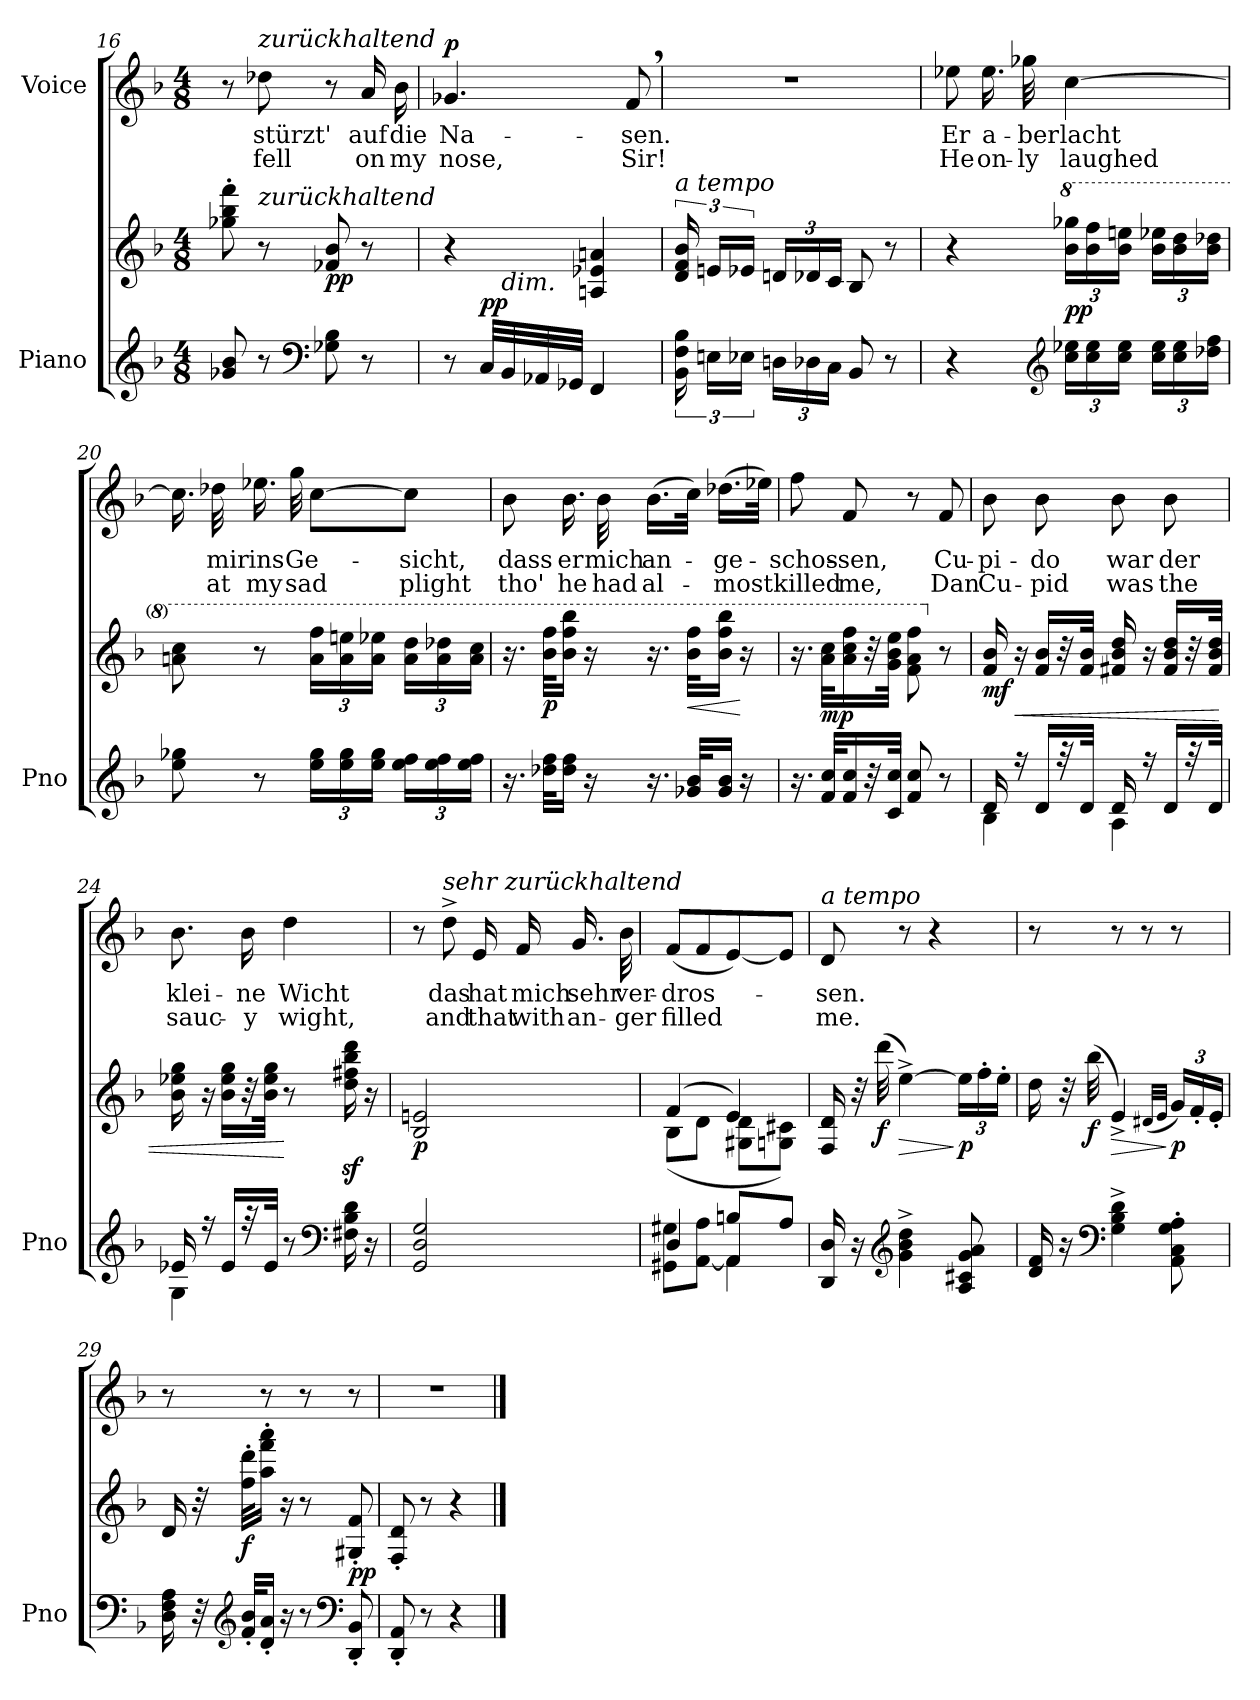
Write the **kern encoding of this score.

**kern	**kern	**dynam	**kern	**text	**text	**dynam
*part2	*part2	*part2	*part1	*part1	*part1	*part1
*staff3	*staff2	*staff2/3	*staff1	*staff1	*staff1	*staff1
*I"Piano	*	*	*I"Voice	*	*	*
*I'Pno	*	*	*	*	*	*
!!LO:LB:g=z
*clefG2	*clefG2	*	*clefG2	*	*	*
*k[b-]	*k[b-]	*	*k[b-]	*	*	*
*M4/8	*M4/8	*	*M4/8	*	*	*
=16	=16	=16	=16	=16	=16	=16
8g-X/ 8b-/	8gg-X\' 8bb-\' 8fff\'	.	8r	.	.	.
*	*	*	*MM58	*	*	*
!	!	!	!LO:TX:a:i:t=zurückhaltend	!	!	!
!	!LO:TX:a:i:t=zurückhaltend	!	!	!	!	!
!	!	!	!	!LO:LY:b	!LO:LY:b	!
8r	8r	.	8dd-X\	stürzt'	fell	.
*clefF4	*	*	*	*	*	*
*	*	*	*MM56	*	*	*
!	!	!LO:DY:b	!	!	!	!
8G-X\ 8B-\	8f-X/ 8b-/	pp	8r	.	.	.
*	*	*	*MM54	*	*	*
!	!	!	!	!LO:LY:b	!LO:LY:b	!
8r	8r	.	16a/	auf	on	.
!	!	!	!	!LO:LY:b	!LO:LY:b	!
.	.	.	16b-\	die	my	.
=17	=17	=17	=17	=17	=17	=17
*	*	*	*MM52	*	*	*
!	!	!	!	!LO:LY:b	!LO:LY:b	!LO:DY:b
*	*	*	*^	*	*	*
*	*	*	*	*^	*	*	*
8r	4r	.	4.g-X/	8ryy	4ryy	Na-	nose,	p
*	*	*	*MM50	*	*	*	*	*
!	!	!LO:DY:a=2	!	!	!	!	!	!
32C/LLL	.	pp	.	4.ryy	.	.	.	.
!LO:TX:a:i:t=dim.	!	!	!	!	!	!	!	!
32BB-/	.	.	.	.	.	.	.	.
32AA-X/	.	.	.	.	.	.	.	.
32GG-X/JJJ	.	.	.	.	.	.	.	.
*	*	*	*MM40	*	*	*	*	*
4FF/	4An/ 4e-X/ 4an/	.	.	.	4ryy	.	.	.
!	!	!	!	!	!	!LO:LY:b	!LO:LY:b	!
.	.	.	8f,/	.	.	-sen.	Sir!	.
*	*	*	*v	*v	*v	*	*	*
=18	=18	=18	=18	=18	=18	=18
*	*	*	*MM60	*	*	*
*	*	*	*^	*	*	*
*	*	*	*	*^	*	*	*
!	!LO:TX:a:i:t=a tempo	!	!	!	!	!	!	!
*	*	*	*v	*v	*v	*	*	*
24BB-\ 24F\ 24B-\	24d/ 24f/ 24b-/	.	2r	.	.	.
24En\LL	24en/LL	.	.	.	.	.
24E-X\JJ	24e-X/JJ	.	.	.	.	.
*Xbrackettup	*Xbrackettup	*	*	*	*	*
24Dn\LL	24dn/LL	.	.	.	.	.
24D-X\	24d-X/	.	.	.	.	.
24C\JJ	24c/JJ	.	.	.	.	.
8BB-/	8B-/	.	.	.	.	.
8r	8r	.	.	.	.	.
!!LO:PB:g=z
=19	=19	=19	=19	=19	=19	=19
!	!	!	!	!LO:LY:b	!LO:LY:b	!
4r	4r	.	8ee-X\	Er	He	.
!	!	!	!	!LO:LY:b	!LO:LY:b	!
.	.	.	16.ee-\	a-	on-	.
!	!	!	!	!LO:LY:b	!LO:LY:b	!
.	.	.	32gg-X\	-ber	-ly	.
*clefG2	*	*	*	*	*	*
*	*8va	*	*	*	*	*
!	!	!LO:DY:b	!	!LO:LY:b	!LO:LY:b	!
24cc\ 24ee-X\LL	24bb-\ 24ggg-X\LL	pp	[4cc\	lacht	laughed	.
24cc\ 24ee-\	24bb-\ 24fff\	.	.	.	.	.
24cc\ 24ee-\JJ	24bb-\ 24eeen\JJ	.	.	.	.	.
24cc\ 24ee-\LL	24bb-\ 24eee-X\LL	.	.	.	.	.
24cc\ 24ee-\	24bb-\ 24ddd\	.	.	.	.	.
24dd-X\ 24ff\JJ	24bb-\ 24ddd-X\JJ	.	.	.	.	.
=20	=20	=20	=20	=20	=20	=20
8ee\ 8gg-X\	8aan\ 8ccc\	.	16.cc\]	.	.	.
!	!	!	!	!LO:LY:b	!LO:LY:b	!
.	.	.	32dd-X\	mir	at	.
!	!	!	!	!LO:LY:b	!LO:LY:b	!
8r	8r	.	16.ee-X\	ins	my	.
!	!	!	!	!LO:LY:b	!LO:LY:b	!
.	.	.	32gg\	Ge-	sad	.
24ee\ 24gg-\LL	24aa\ 24fff\LL	.	[8cc\L	.	.	.
24ee\ 24gg-\	24aa\ 24eeen\	.	.	.	.	.
24ee\ 24gg-\JJ	24aa\ 24eee-X\JJ	.	.	.	.	.
!	!	!	!	!LO:LY:b	!LO:LY:b	!
24ee\ 24ff\LL	24aa\ 24ddd\LL	.	8cc\J]	-sicht,	plight	.
24ee\ 24ff\	24aa\ 24ddd-X\	.	.	.	.	.
24ee\ 24ff\JJ	24aa\ 24ccc\JJ	.	.	.	.	.
=21	=21	=21	=21	=21	=21	=21
!	!	!	!	!LO:LY:b	!LO:LY:b	!
16.r	16.r	.	8b-\	dass	tho'	.
!	!	!LO:DY:b	!	!	!	!
32dd-X\ 32ff\KLL	32bb-\ 32fff\KLL	p	.	.	.	.
!	!	!	!	!LO:LY:b	!LO:LY:b	!
16dd-\ 16ff\JJ	16bb-\ 16fff\ 16bbb-\JJ	.	16.b-\	er	he	.
16r	16r	.	.	.	.	.
!	!	!	!	!LO:LY:b	!LO:LY:b	!
.	.	.	32b-\	mich	had	.
!	!	!	!	!LO:LY:b	!LO:LY:b	!
16.r	16.r	.	(>16.b-\LL	an-	al-	.
!	!	!LO:HP:b	!	!	!	!
32g-X/ 32b-/KLL	32bb-\ 32fff\KLL	<	32cc\JJk)	.	.	.
!	!	!	!	!LO:LY:b	!LO:LY:b	!
16g-/ 16b-/JJ	16bb-\ 16fff\ 16bbb-\JJ	.	(>16.dd-X\LL	-ge-	-most	.
16r	16r	[	.	.	.	.
.	.	.	32ee-X\JJk)	.	.	.
=22	=22	=22	=22	=22	=22	=22
!	!	!	!	!LO:LY:b	!LO:LY:b	!
16.r	16.r	.	8ff\	-schos-	killed	.
!	!	!LO:DY:b	!	!	!	!
32f/ 32cc/KLL	32aa\ 32ccc\KLL	mp	.	.	.	.
!	!	!	!	!LO:LY:b	!LO:LY:b	!
16f/ 16cc/	16aa\ 16ccc\ 16fff\	.	8f/	-sen,	me,	.
32r	32r	.	.	.	.	.
32c/ 32cc/JJk	32gg\ 32bb-\ 32eee\JJk	.	.	.	.	.
8f/ 8cc/	8ff\ 8aa\ 8fff\	.	8r	.	.	.
*	*X8va	*	*	*	*	*
!	!	!	!	!LO:LY:b	!LO:LY:b	!
8r	8r	.	8f/	Cu-	Dan	.
!!LO:LB:g=z
=23	=23	=23	=23	=23	=23	=23
*^	*	*	*	*	*	*
!	!	!	!LO:DY:b	!	!LO:LY:b	!LO:LY:b	!
16d/	4B-\	16f/ 16b-/	mf	8b-\	-pi-	Cu-	.
!	!	!	!LO:HP:b	!	!	!	!
16r	.	16r	<	.	.	.	.
!	!	!	!	!	!LO:LY:b	!LO:LY:b	!
16d/LL	.	16f/ 16b-/LL	.	8b-\	-do	-pid	.
32r	.	32r	.	.	.	.	.
32d/JJk	.	32f/ 32b-/JJk	.	.	.	.	.
!	!	!	!	!	!LO:LY:b	!LO:LY:b	!
16d/	4A\	16f#X/ 16b-/ 16dd/	.	8b-\	war	was	.
16r	.	16r	.	.	.	.	.
!	!	!	!	!	!LO:LY:b	!LO:LY:b	!
16d/LL	.	16f#/ 16b-/ 16dd/LL	.	8b-\	der	the	.
32r	.	32r	.	.	.	.	.
32d/JJk	.	32f#/ 32b-/ 32dd/JJk	.	.	.	.	.
=24	=24	=24	=24	=24	=24	=24	=24
!	!	!	!	!	!LO:LY:b	!LO:LY:b	!
16e-X/	4G\	16b-\ 16ee-X\ 16gg\	.	8.b-\	klei-	sauc-	.
16r	.	16r	.	.	.	.	.
16e-/LL	.	16b-\ 16ee-\ 16gg\LL	.	.	.	.	.
!	!	!	!	!	!LO:LY:b	!LO:LY:b	!
32r	.	32r	.	16b-\	-ne	-y	.
32e-/JJk	.	32b-\ 32ee-\ 32gg\JJk	.	.	.	.	.
!	!	!	!	!	!LO:LY:b	!LO:LY:b	!
8r	4ryy	8r	[	4dd\	Wicht	wight,	.
*clefF4	*	*	*	*	*	*	*
16F#X\ 16B-\ 16d\	.	16dd\z< 16ff#X\z< 16bb-\z< 16ddd\z<	.	.	.	.	.
16r	.	16r	.	.	.	.	.
*v	*v	*	*	*	*	*	*
=25	=25	=25	=25	=25	=25	=25
!	!	!LO:DY:b	!	!	!	!
2GG/ 2D/ 2G/	2B-/ 2en/	p	8r	.	.	.
*	*	*	*MM55	*	*	*
!	!	!	!LO:TX:a:i:t=sehr zurückhaltend	!	!	!
!	!	!	!	!LO:LY:b	!LO:LY:b	!
.	.	.	8dd^\	das	and	.
*	*	*	*MM50	*	*	*
!	!	!	!	!LO:LY:b	!LO:LY:b	!
.	.	.	16e/	hat	that	.
!	!	!	!	!LO:LY:b	!LO:LY:b	!
.	.	.	16f/	mich	with	.
*	*	*	*MM45	*	*	*
!	!	!	!	!LO:LY:b	!LO:LY:b	!
.	.	.	16.g/	sehr	an-	.
!	!	!	!	!LO:LY:b	!LO:LY:b	!
.	.	.	32b-\	ver-	-ger	.
=26	=26	=26	=26	=26	=26	=26
*	*	*	*MM40	*	*	*
*^	*^	*	*	*	*	*
*	*^	*	*	*	*	*	*	*
!	!	!	!	!	!	!	!LO:LY:b	!LO:LY:b	!
4D/	8GG#X\ 8G#X\L	4ryy	(>4f/	(<8B-\L	.	(<8f/L	-dros-	filled	.
.	[8AA\ 8A\J	.	.	8d\J	.	8f/	.	.	.
8Bn/L	4AA\]	4AA/	4e/)	8G#X\ 8d\L	.	[8e/)	.	.	.
8A/J	.	.	.	8Gn\ 8c#X\J)	.	8e/J]	.	.	.
*v	*v	*v	*	*	*	*	*	*	*
*	*v	*v	*	*	*	*	*
!!LO:LB:g=z
=27	=27	=27	=27	=27	=27	=27
*	*	*	*MM60	*	*	*
*	*^	*	*	*	*	*
!	!	!	!	!LO:TX:a:i:t=a tempo	!	!	!
!	!	!	!	!	!LO:LY:b	!LO:LY:b	!
*	*v	*v	*	*	*	*	*
16DD/ 16D/	16F/ 16d/	.	8d/	-sen.	me.	.
16r	32r	.	.	.	.	.
!	!	!LO:DY:b	!	!	!	!
.	(>32ddd\	f	.	.	.	.
*clefG2	*	*	*	*	*	*
!	!	!LO:HP:b	!	!	!	!
4g\^ 4b-\^ 4dd\^	[4ee^\)	>	8r	.	.	.
.	.	.	4r	.	.	.
!	!	!LO:DY:n=1:b	!	!	!	!
8A/ 8c#X/ 8g/ 8a/	24ee\LL]	] p	.	.	.	.
.	24ff'\	.	.	.	.	.
.	24ee'\JJ	.	.	.	.	.
=28	=28	=28	=28	=28	=28	=28
16d/ 16f/	16dd\	.	8r	.	.	.
16r	32r	.	.	.	.	.
!	!	!LO:DY:b	!	!	!	!
.	(>32bb-\	f	.	.	.	.
*clefF4	*	*	*	*	*	*
!	!	!LO:HP:b	!	!	!	!
4G\^ 4B-\^ 4d\^	4e^/)	>	8r	.	.	.
.	.	.	8r	.	.	.
.	(<32qd#X/LLL	.	.	.	.	.
.	32qe/JJJ	.	.	.	.	.
!	!	!LO:DY:n=1:b	!	!	!	!
8AA\' 8C\' 8G\' 8A\'	24g/LL)	] p	8r	.	.	.
.	24f'/	.	.	.	.	.
.	24e'/JJ	.	.	.	.	.
=29	=29	=29	=29	=29	=29	=29
16D\ 16F\ 16A\	16d/	.	8r	.	.	.
32r	32r	.	.	.	.	.
*clefG2	*	*	*	*	*	*
!	!	!LO:DY:b	!	!	!	!
32f/' 32b-/'KLL	32ff\' 32ddd\'KLL	f	.	.	.	.
16d/' 16a/'JJ	16aa\' 16fff\' 16aaa\'JJ	.	8r	.	.	.
16r	16r	.	.	.	.	.
8r	8r	.	8r	.	.	.
*clefF4	*	*	*	*	*	*
!	!	!LO:DY:b	!	!	!	!
8DD/' 8BB-/'	8G#X/' 8f/'	pp	8r	.	.	.
=30	=30	=30	=30	=30	=30	=30
8DD/' 8AA/'	8F/' 8d/'	.	2r	.	.	.
8r	8r	.	.	.	.	.
4r	4r	.	.	.	.	.
==	==	==	==	==	==	==
*-	*-	*-	*-	*-	*-	*-
